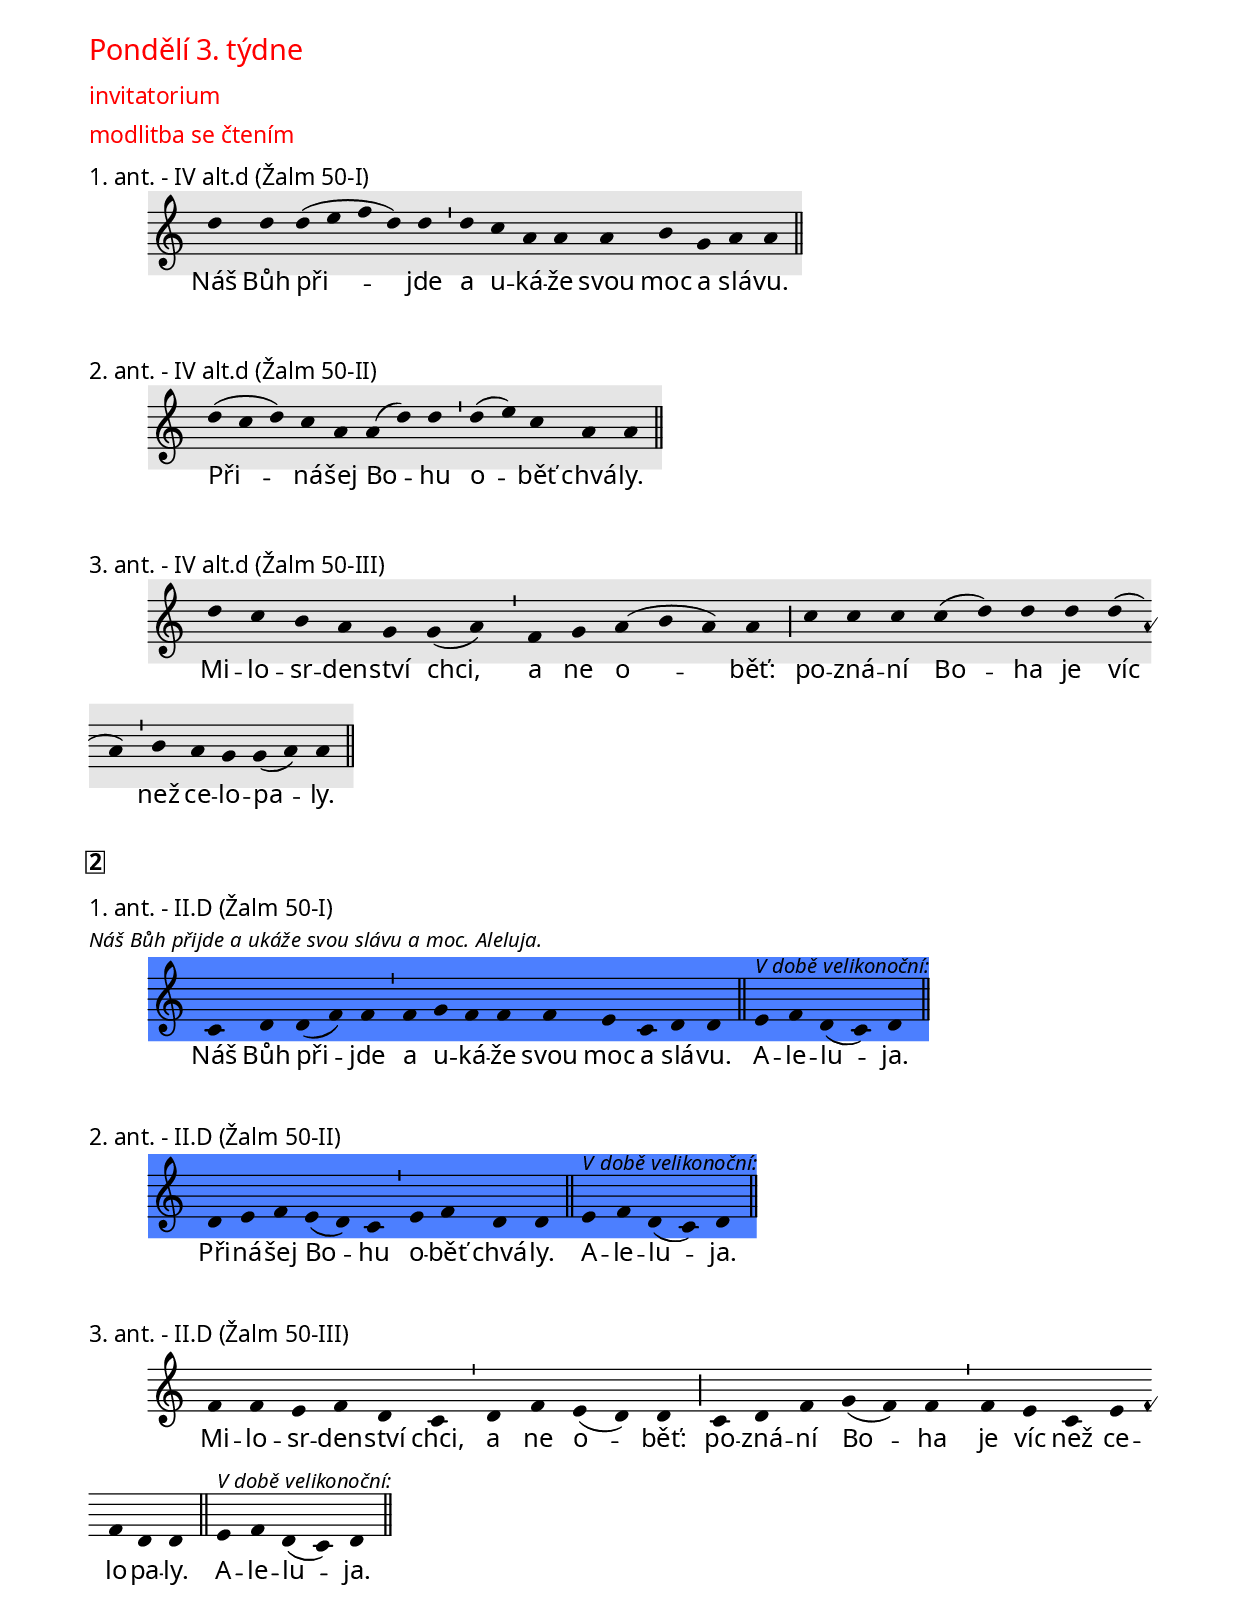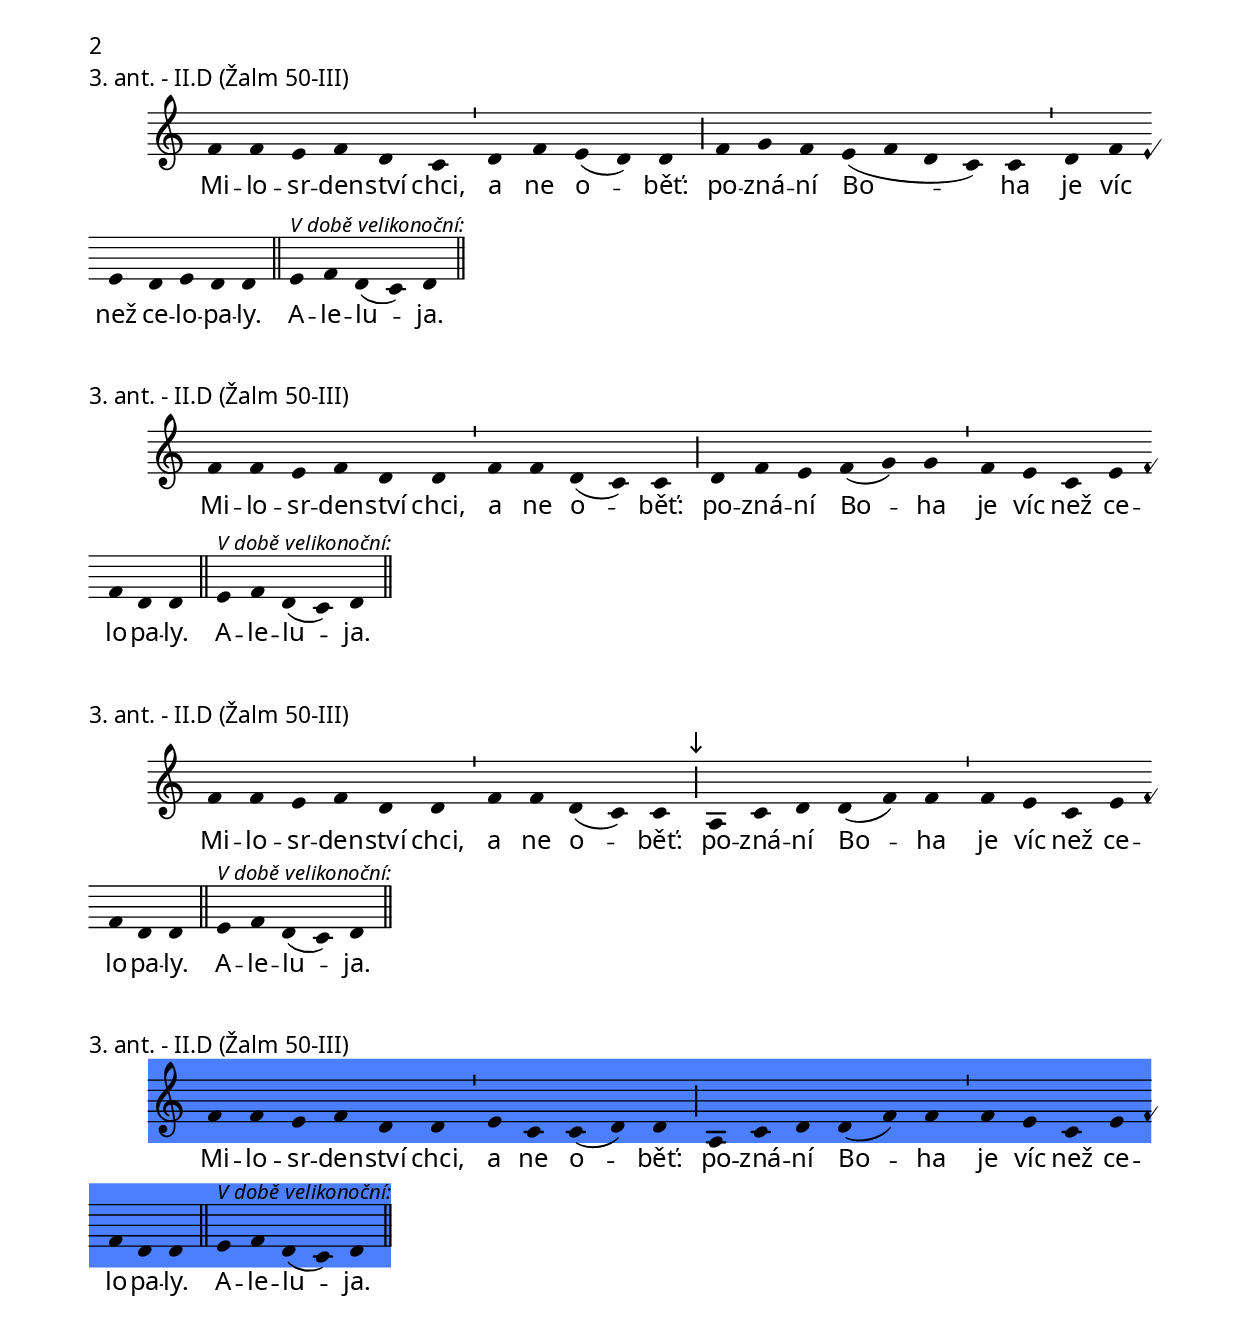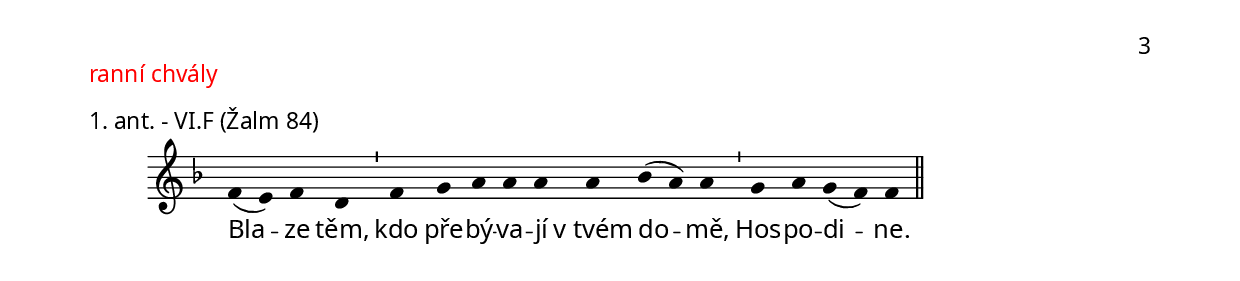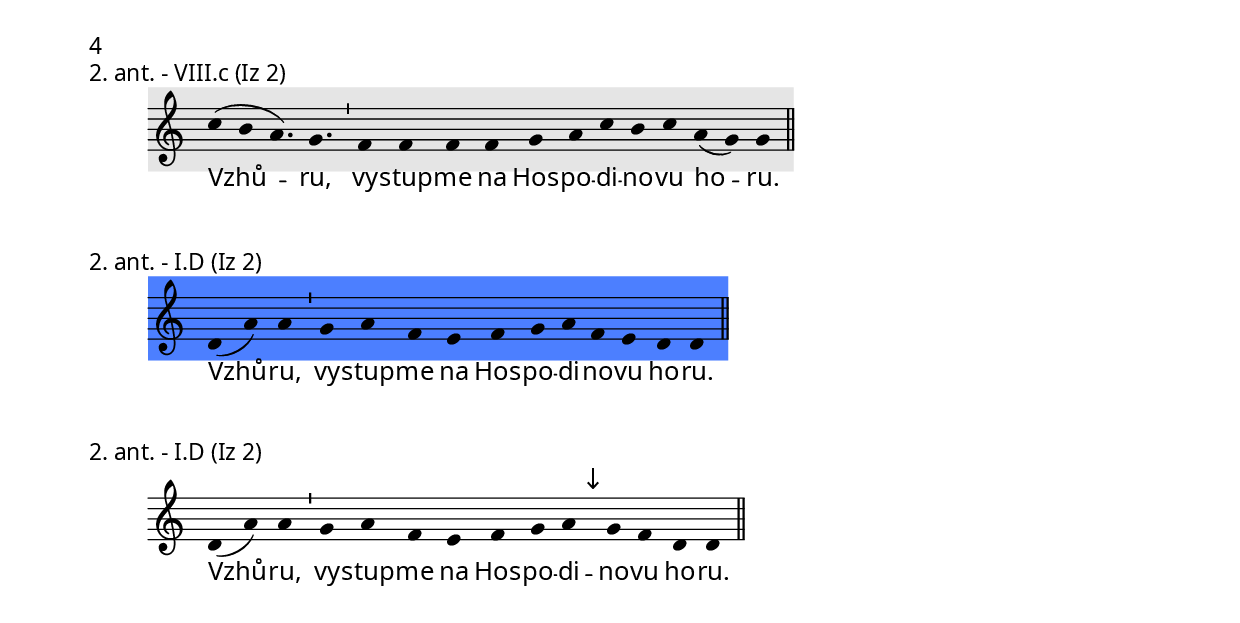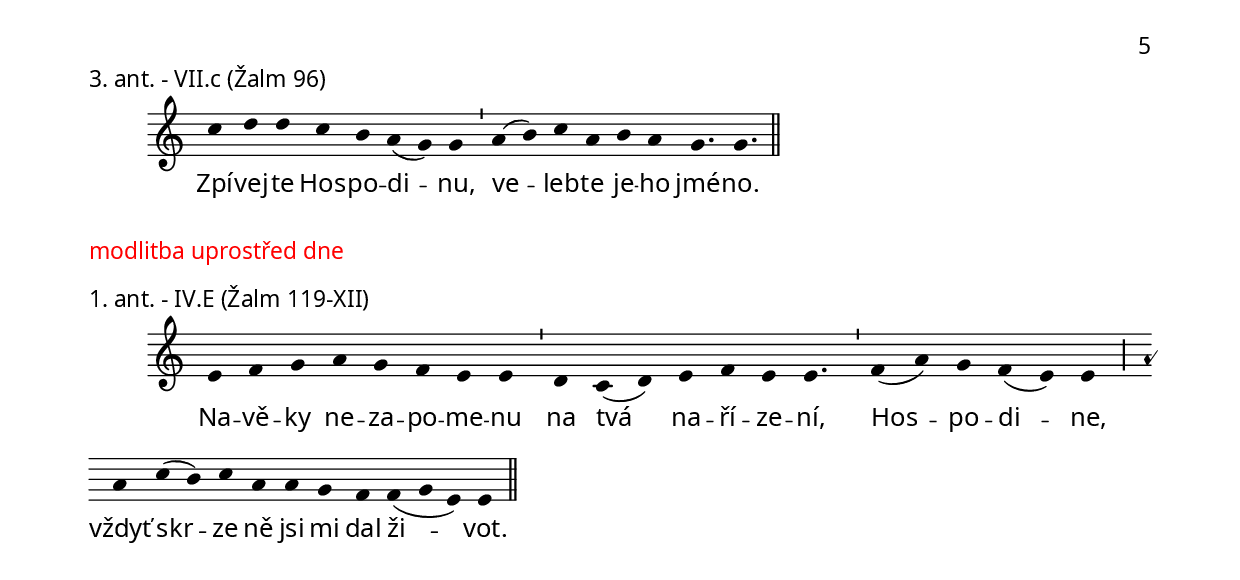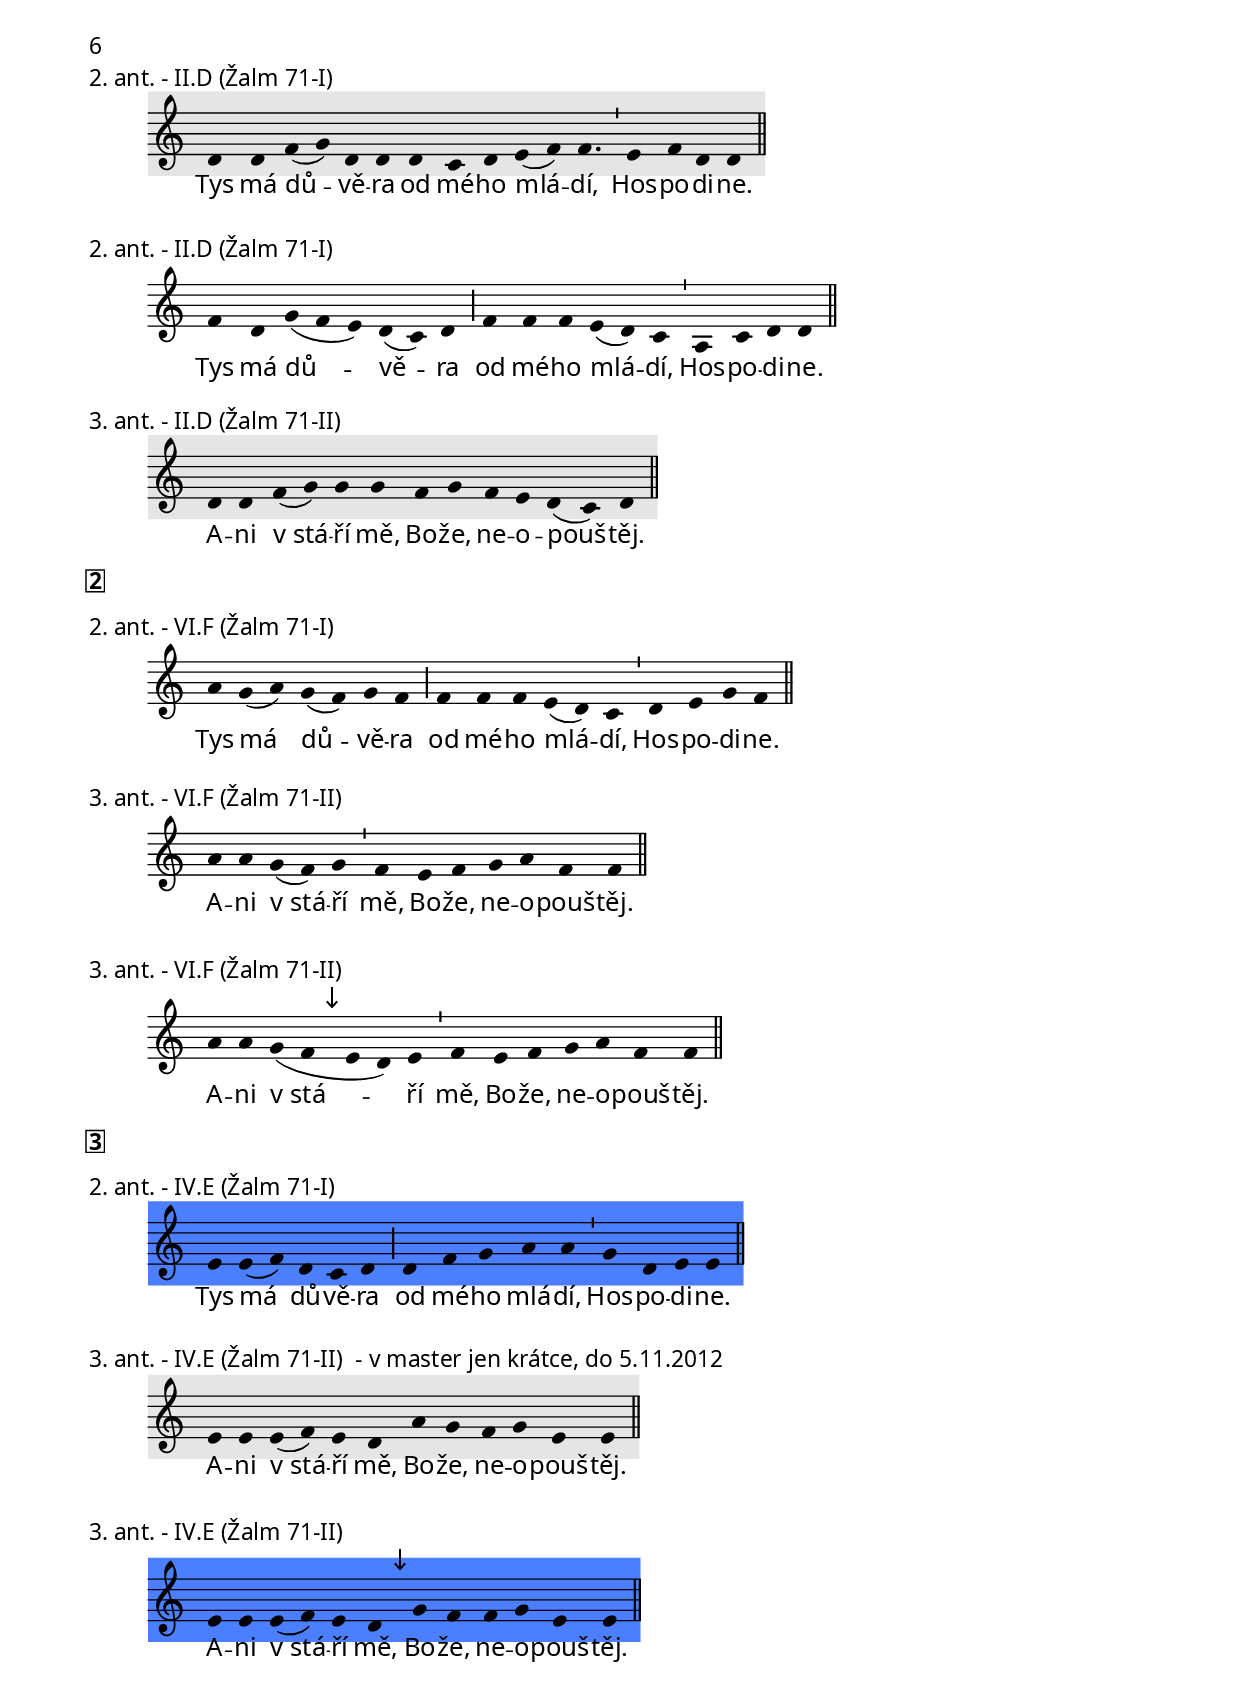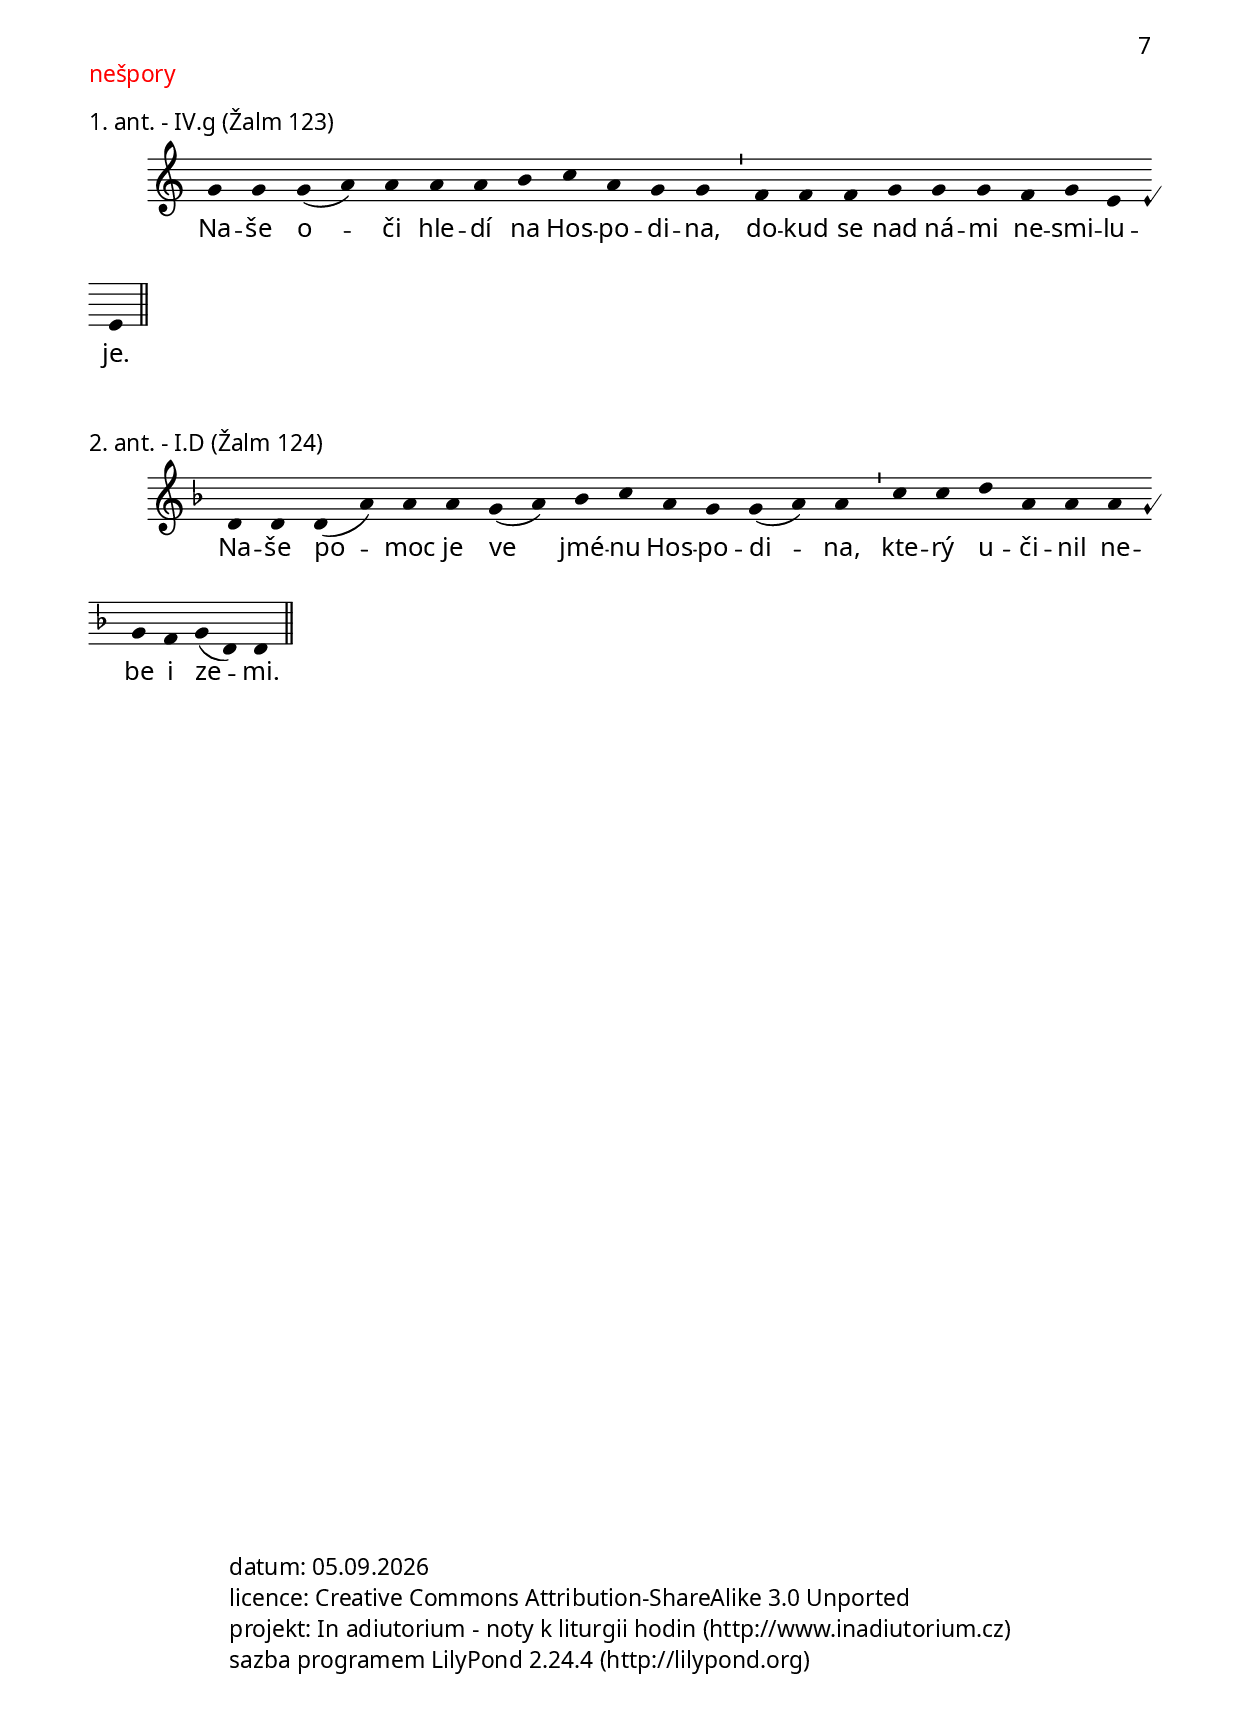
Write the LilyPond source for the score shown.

\include "../spolecne.ly"

\markup {\nadpisDen {Pondělí 3. týdne}}

\markup {\nadpisHodinka {"invitatorium"}}

%\score { \tIpondeliInvitatorium }

\markup {\nadpisHodinka {"modlitba se čtením"}}

\score {
  \relative c'' {
    \zvyraznovacSedy
    \choralniRezim
    d4 d d( e f d) d \barMin
    d c a a a b g a a \barFinalis
  }
  \addlyrics {
    Náš Bůh při -- jde
    % prehozeni poslednich slov - z rytmickych duvodu
    a u -- ká -- že svou moc a slá -- vu.
  }
  \header {
    quid = "1. ant."
    modus = "IV alt"
    differentia = "d"
    psalmus = "Žalm 50-I"
    id = ""
    piece = \markup {\sestavTitulek}
  }
}

\score {
  \relative c'' {
    \zvyraznovacSedy
    \choralniRezim
    d( c d) c a a( d) d \barMin
    d( e) c a a \barFinalis
  }
  \addlyrics {
    Při -- ná -- šej Bo -- hu
    o -- běť chvá -- ly.
  }
  \header {
    quid = "2. ant."
    modus = "IV alt"
    differentia = "d"
    psalmus = "Žalm 50-II"
    id = ""
    piece = \markup {\sestavTitulek}
  }
}

\score {
  \relative c'' {
    \zvyraznovacSedy
    \choralniRezim
    d4 c b a g g( a) \barMin f g a( b a) a \barMaior
    c c c c( d) d d d( a) \barMin b a g g( a) a \barFinalis
  }
  \addlyrics {
    Mi -- lo -- sr -- den -- ství chci, a ne o -- běť:
    po -- zná -- ní Bo -- ha je víc než ce -- lo -- pa -- ly.
  }
  \header {
    quid = "3. ant."
    modus = "IV alt"
    differentia = "d"
    psalmus = "Žalm 50-III"
    id = ""
    piece = \markup {\sestavTitulek}
  }
}

\markup\nadpisSkupiny 2

\score {
  \relative c' {
    \zvyraznovacModry
    \choralniRezim
    c4 d d( f) f \barMin
    f g f f f e c d d \barFinalis

    e^\rubrVelikAleluja f d( c) d \barFinalis
  }
  \addlyrics {
    Náš Bůh při -- jde
    a u -- ká -- že svou moc a slá -- vu.

    A -- le -- lu -- ja.
  }
  \header {
    % prehozeno z rytmickych duvodu
    textus_approbatus = "Náš Bůh přijde a ukáže svou slávu a moc. Aleluja."
    quid = "1. ant."
    modus = "II"
    differentia = "D"
    psalmus = "Žalm 50-I"
    id = "mc-ant1"
    piece = \markup {\sestavTitulek}
  }
}

\score {
  \relative c' {
    \zvyraznovacModry
    \choralniRezim
    d4 e f e( d) c \barMin
    e f d d \barFinalis

    e^\rubrVelikAleluja f d( c) d \barFinalis
  }
  \addlyrics {
    Při -- ná -- šej Bo -- hu
    o -- běť chvá -- ly.

    A -- le -- lu -- ja.
  }
  \header {
    quid = "2. ant."
    modus = "II"
    differentia = "D"
    psalmus = "Žalm 50-II"
    id = "mc-ant2"
    piece = \markup {\sestavTitulek}
  }
}

\score {
  \relative c' {
    \choralniRezim
    f4 f e f d c \barMin
    d f e( d) d \barMaior
    c d f g( f) f \barMin
    f e c e f d d \barFinalis

    e^\rubrVelikAleluja f d( c) d \barFinalis
  }
  \addlyrics {
    Mi -- lo -- sr -- den -- ství chci,
    a ne o -- běť:
    po -- zná -- ní Bo -- ha
    je víc než ce -- lo -- pa -- ly.

    A -- le -- lu -- ja.
  }
  \header {
    quid = "3. ant."
    modus = "II"
    differentia = "D"
    psalmus = "Žalm 50-III"
    id = "mc-ant3"
    piece = \markup {\sestavTitulek}
  }
}

\score {
  \relative c' {
    \choralniRezim
    f4 f e f d c \barMin
    d f e( d) d \barMaior
    f g f e( f d c) c \barMin
    d f e d e d d \barFinalis

    e^\rubrVelikAleluja f d( c) d \barFinalis
  }
  \addlyrics {
    Mi -- lo -- sr -- den -- ství chci,
    a ne o -- běť:
    po -- zná -- ní Bo -- ha
    je víc než ce -- lo -- pa -- ly.

    A -- le -- lu -- ja.
  }
  \header {
    quid = "3. ant."
    modus = "II"
    differentia = "D"
    psalmus = "Žalm 50-III"
    id = "mc-ant3"
    piece = \markup {\sestavTitulek}
  }
}

\score {
  \relative c' {
    \choralniRezim
    f4 f e f d d \barMin
    f f d( c) c \barMaior
    d f e f( g) g \barMin
    f e c e f d d \barFinalis

    e^\rubrVelikAleluja f d( c) d \barFinalis
  }
  \addlyrics {
    Mi -- lo -- sr -- den -- ství chci,
    a ne o -- běť:
    po -- zná -- ní Bo -- ha
    je víc než ce -- lo -- pa -- ly.

    A -- le -- lu -- ja.
  }
  \header {
    quid = "3. ant."
    modus = "II"
    differentia = "D"
    psalmus = "Žalm 50-III"
    id = "mc-ant3"
    piece = \markup {\sestavTitulek}
  }
}

\score {
  \relative c' {
    \choralniRezim
    f4 f e f d d \barMin
    f f d( c) c \barMaior
    \mark\sipka a c d d( f) f \barMin
    f e c e f d d \barFinalis

    e^\rubrVelikAleluja f d( c) d \barFinalis
  }
  \addlyrics {
    Mi -- lo -- sr -- den -- ství chci,
    a ne o -- běť:
    po -- zná -- ní Bo -- ha
    je víc než ce -- lo -- pa -- ly.

    A -- le -- lu -- ja.
  }
  \header {
    quid = "3. ant."
    modus = "II"
    differentia = "D"
    psalmus = "Žalm 50-III"
    id = "mc-ant3"
    piece = \markup {\sestavTitulek}
  }
}

\score {
  \relative c' {
    \zvyraznovacModry
    \choralniRezim
    f4 f e f d d \barMin
    e c c( d) d \barMaior
    a c d d( f) f \barMin
    f e c e f d d \barFinalis

    e^\rubrVelikAleluja f d( c) d \barFinalis
  }
  \addlyrics {
    Mi -- lo -- sr -- den -- ství chci,
    a ne o -- běť:
    po -- zná -- ní Bo -- ha
    je víc než ce -- lo -- pa -- ly.

    A -- le -- lu -- ja.
  }
  \header {
    quid = "3. ant."
    modus = "II"
    differentia = "D"
    psalmus = "Žalm 50-III"
    id = "mc-ant3"
    piece = \markup {\sestavTitulek}
  }
}

\pageBreak

\markup {\nadpisHodinka {"ranní chvály"}}

\score {
  \relative c' {
    \choralniRezim
    \key f \major
    f4( e) f d \barMin f g a a a a bes( a) a \barMin g a g( f) f \barFinalis
  }
  \addlyrics {
    Bla -- ze těm, kdo pře -- bý -- va -- jí v_tvém do -- mě,
    Hos -- po -- di -- ne.
  }
  \header {
    quid = "1. ant."
    modus = "VI"
    differentia = "F"
    psalmus = "Žalm 84"
    id = "rch-ant1"
    piece = \markup {\sestavTitulek}
  }
}

\pageBreak

\score {
  \relative c'' {
    \zvyraznovacSedy
    \choralniRezim
    c4( b a4.) g \barMin f4 f f f g a c b c a( g) g \barFinalis
  }
  \addlyrics {
    Vzhů -- ru, vy -- stup -- me na Hos -- po -- di -- no -- vu ho -- ru.
  }
  \header {
    quid = "2. ant."
    modus = "VIII"
    differentia = "c"
    psalmus = "Iz 2"
    id = "rch-ant2"
    piece = \markup {\sestavTitulek}
  }
}

\score {
  \relative c' {
    \zvyraznovacModry
    \choralniRezim
    d( a') a \barMin
    g a f e f g a f e d d \barFinalis
  }
  \addlyrics {
    Vzhů -- ru,
    vy -- stup -- me na Hos -- po -- di -- no -- vu ho -- ru.
  }
  \header {
    quid = "2. ant."
    modus = "I"
    differentia = "D"
    psalmus = "Iz 2"
    id = "rch-ant2"
    piece = \markup {\sestavTitulek}
  }
}

\score {
  \relative c' {
    \choralniRezim
    d( a') a \barMin
    g a f e f g a \mark\sipka g f d d \barFinalis
  }
  \addlyrics {
    Vzhů -- ru,
    vy -- stup -- me na Hos -- po -- di -- no -- vu ho -- ru.
  }
  \header {
    quid = "2. ant."
    modus = "I"
    differentia = "D"
    psalmus = "Iz 2"
    id = "rch-ant2"
    piece = \markup {\sestavTitulek}
  }
}

\pageBreak

\score {
  \relative c'' {
    \choralniRezim
    c4 d d c b a( g) g \barMin a( b) c a b a g4. g \barFinalis
  }
  \addlyrics {
    Zpí -- vej -- te Hos -- po -- di -- nu,
    ve -- leb -- te je -- ho jmé -- no.
  }
  \header {
    quid = "3. ant."
    modus = "VII"
    differentia = "c"
    psalmus = "Žalm 96"
    id = "rch-ant3"
    piece = \markup {\sestavTitulek}
  }
}

%\score { \tIpondeliAntBenedictus }

\markup {\nadpisHodinka {"modlitba uprostřed dne"}}

\score {
  \relative c' {
    \choralniRezim
    e4 f g a g f e e \barMin
    d c( d) e f e e4. \barMin
    f4( a) g f( e) e \barMaior
    a c( b) c a a g f f( g e) e \barFinalis
  }
  \addlyrics {
    Na -- vě -- ky ne -- za -- po -- me -- nu na tvá na -- ří -- ze -- ní,
    Hos -- po -- di -- ne,
    vždyť skr -- ze ně jsi mi dal ži -- vot.
  }
  \header {
    quid = "1. ant."
    modus = "IV"
    differentia = "E"
    psalmus = "Žalm 119-XII"
    id = "up-ant1"
    piece = \markup {\sestavTitulek}
  }
}

\pageBreak

\score {
  \relative c' {
    \zvyraznovacSedy
    \choralniRezim
    d4 d f( g) d d d c d e( f) f4. \barMin e4 f d d \barFinalis
  }
  \addlyrics {
    Tys má dů -- vě -- ra od mé -- ho mlá -- dí, Hos -- po -- di -- ne.
  }
  \header {
    quid = "2. ant."
    modus = "II"
    differentia = "D"
    psalmus = "Žalm 71-I"
    id = "up-ant2"
    piece = \markup {\sestavTitulek}
  }
}

\score {
  \relative c' {
    \choralniRezim
    f4 d g( f e) d( c) d \barMaior
    f f f e( d) c \barMin a c d d \barFinalis
  }
  \addlyrics {
    Tys má dů -- vě -- ra
    od mé -- ho mlá -- dí, Hos -- po -- di -- ne.
  }
  \header {
    quid = "2. ant."
    modus = "II"
    differentia = "D"
    psalmus = "Žalm 71-I"
    id = "up-ant2"
    piece = \markup {\sestavTitulek}
  }
}

\score {
  \relative c' {
    \zvyraznovacSedy
    \choralniRezim
    d4 d f( g) g g f g f e d( c) d \barFinalis
  }
  \addlyrics {
    A -- ni v_stá -- ří mě, Bo -- že, ne -- o -- pouš -- těj.
  }
  \header {
    quid = "3. ant."
    modus = "II"
    differentia = "D"
    psalmus = "Žalm 71-II"
    id = "up-ant3"
    piece = \markup {\sestavTitulek}
  }
}

\markup\nadpisSkupiny 2

\score {
  \relative c'' {
    \choralniRezim
    a4 g( a) g( f) g f \barMaior
    f f f e( d) c \barMin d e g f \barFinalis
  }
  \addlyrics {
    Tys má dů -- vě -- ra
    od mé -- ho mlá -- dí, Hos -- po -- di -- ne.
  }
  \header {
    quid = "2. ant."
    modus = "VI"
    differentia = "F"
    psalmus = "Žalm 71-I"
    id = "up-ant2"
    piece = \markup {\sestavTitulek}
  }
}

\score {
  \relative c'' {
    \choralniRezim
    a4 a g( f) g \barMin f e f g a f f \barFinalis
  }
  \addlyrics {
    A -- ni v_stá -- ří mě, Bo -- že, ne -- o -- pouš -- těj.
  }
  \header {
    quid = "3. ant."
    modus = "VI"
    differentia = "F"
    psalmus = "Žalm 71-II"
    id = "up-ant3"
    piece = \markup {\sestavTitulek}
  }
}

\score {
  \relative c'' {
    \choralniRezim
    a4 a g( f \mark\sipka e d) e \barMin f e f g a f f \barFinalis
  }
  \addlyrics {
    A -- ni v_stá -- ří mě, Bo -- že, ne -- o -- pouš -- těj.
  }
  \header {
    quid = "3. ant."
    modus = "VI"
    differentia = "F"
    psalmus = "Žalm 71-II"
    id = "up-ant3"
    piece = \markup {\sestavTitulek}
  }
}

\markup\nadpisSkupiny 3

\score {
  \relative c' {
    \zvyraznovacModry
    \choralniRezim
    e4 e( f) d c d \barMaior
    d f g a a \barMin g d e e \barFinalis
  }
  \addlyrics {
    Tys má dů -- vě -- ra
    od mé -- ho mlá -- dí, Hos -- po -- di -- ne.
  }
  \header {
    quid = "2. ant."
    modus = "IV"
    differentia = "E"
    psalmus = "Žalm 71-I"
    id = "up-ant2"
    piece = \markup {\sestavTitulek}
  }
}

\score {
  \relative c' {
    \zvyraznovacSedy
    \choralniRezim
    e4 e e( f) e d a' g f g e e \barFinalis
  }
  \addlyrics {
    A -- ni v_stá -- ří mě, Bo -- že, ne -- o -- pouš -- těj.
  }
  \header {
    quid = "3. ant."
    modus = "IV"
    differentia = "E"
    psalmus = "Žalm 71-II"
    id = "up-ant3"
    piece = \markup {\sestavTitulek - v master jen krátce, do 5.11.2012}
  }
}

\score {
  \relative c' {
    \zvyraznovacModry
    \choralniRezim
    e4 e e( f) e d \mark\sipka g f f g e e \barFinalis
  }
  \addlyrics {
    A -- ni v_stá -- ří mě, Bo -- že, ne -- o -- pouš -- těj.
  }
  \header {
    quid = "3. ant."
    modus = "IV"
    differentia = "E"
    psalmus = "Žalm 71-II"
    id = "up-ant3"
    piece = \markup {\sestavTitulek}
  }
}

\pageBreak

\markup {\nadpisHodinka {"nešpory"}}

\score {
  \relative c'' {
    \choralniRezim
    g4 g g( a) a a a b c a g g \barMin
    f f f g g g f g e e \barFinalis
  }
  \addlyrics {
    Na -- še o -- či hle -- dí na Hos -- po -- di -- na,
    do -- kud se nad ná -- mi ne -- smi -- lu -- je.
  }
  \header {
    quid = "1. ant."
    modus = "IV"
    differentia = "g"
    psalmus = "Žalm 123"
    id = "ne-ant1"
    piece = \markup {\sestavTitulek}
  }
}

\score {
  \relative c' {
    \choralniRezim
    \key f \major
    d4 d d( a') a a g( a) bes c a g g( a) a \barMin
    c c d a a a g f g( d) d \barFinalis
  }
  \addlyrics {
    Na -- še po -- moc je ve jmé -- nu Hos -- po -- di -- na,
    kte -- rý u -- či -- nil ne -- be i ze -- mi.
  }
  \header {
    quid = "2. ant."
    modus = "I"
    differentia = "D"
    psalmus = "Žalm 124"
    id = "ne-ant2"
    piece = \markup {\sestavTitulek}
  }
}

%\score { \tIpondeliNespAntIII }

%\score { \tIpondeliAntMagnificat }